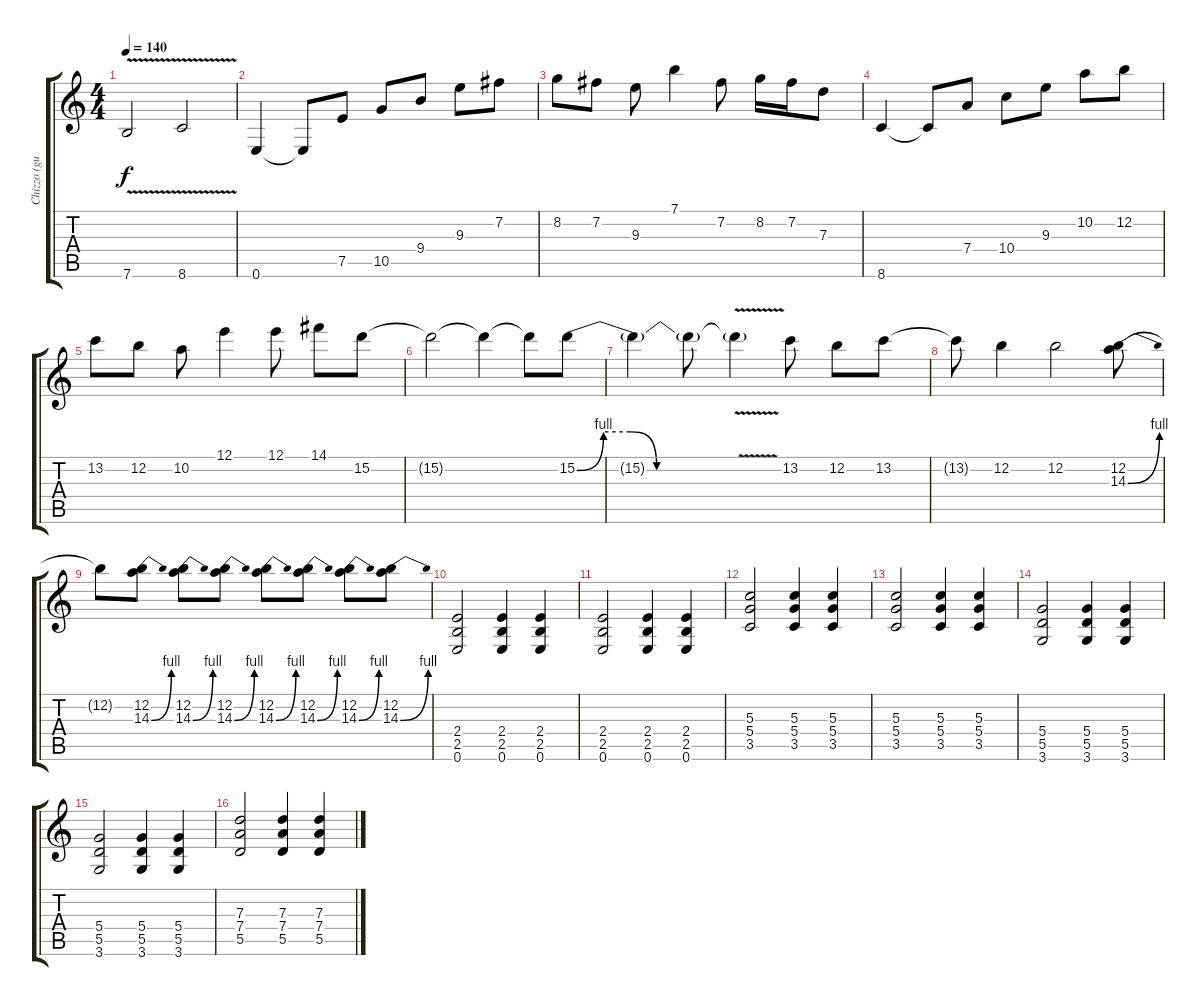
\track ("Chizzo (guitarra)" "Chizzo (gu") {instrument overdrivenguitar}
\staff {score tabs}
\tuning (E4 B3 G3 D3 A2 E2) {hide}
\ts (4 4)
\tempo 140
\clef g2
\ks c
7.6{v}.2{dy f} 8.6{v}.2 |
0.6.4 0.6{t}.8 7.5.8 10.5.8 9.4.8 9.3.8 7.2.8 |
8.2.8 7.2.8 9.3.8 7.1.4 7.2.8 8.2.16 7.2.16 7.3.8 |
8.6.4 8.6{t}.8 7.4.8 10.4.8 9.3.8 10.2.8 12.2.8 |
13.2.8 12.2.8 10.2.8 12.1.4 12.1.8 14.1.8 15.2.8 |
15.2{t}.2 15.2{t}.4 15.2{t}.8 15.2{be (custom 0 0 10 4 20 4 30 0 60 0)}.8 |
15.2{t}.4 15.2{t}.8 15.2{v t}.4 13.2.8 12.2.8 13.2.8 |
13.2{t}.8 12.2.4 12.2.2 (12.2 14.3{be (bend 0 0 60 4)}).8 |
12.2{t}.8 (12.2 14.3{be (bend 0 0 60 4)}).8 (12.2 14.3{be (bend 0 0 60 4)}).8 (12.2 14.3{be (bend 0 0 60 4)}).8 (12.2 14.3{be (bend 0 0 60 4)}).8 (12.2 14.3{be (bend 0 0 60 4)}).8 (12.2 14.3{be (bend 0 0 60 4)}).8 (12.2 14.3{be (bend 0 0 60 4)}).8 |
(2.4 2.5 0.6).2 (2.4 2.5 0.6).4 (2.4 2.5 0.6).4 |
(2.4 2.5 0.6).2 (2.4 2.5 0.6).4 (2.4 2.5 0.6).4 |
(5.3 5.4 3.5).2 (5.3 5.4 3.5).4 (5.3 5.4 3.5).4 |
(5.3 5.4 3.5).2 (5.3 5.4 3.5).4 (5.3 5.4 3.5).4 |
(5.4 5.5 3.6).2 (5.4 5.5 3.6).4 (5.4 5.5 3.6).4 |
(5.4 5.5 3.6).2 (5.4 5.5 3.6).4 (5.4 5.5 3.6).4 |
(7.3 7.4 5.5).2 (7.3 7.4 5.5).4 (7.3 7.4 5.5).4
